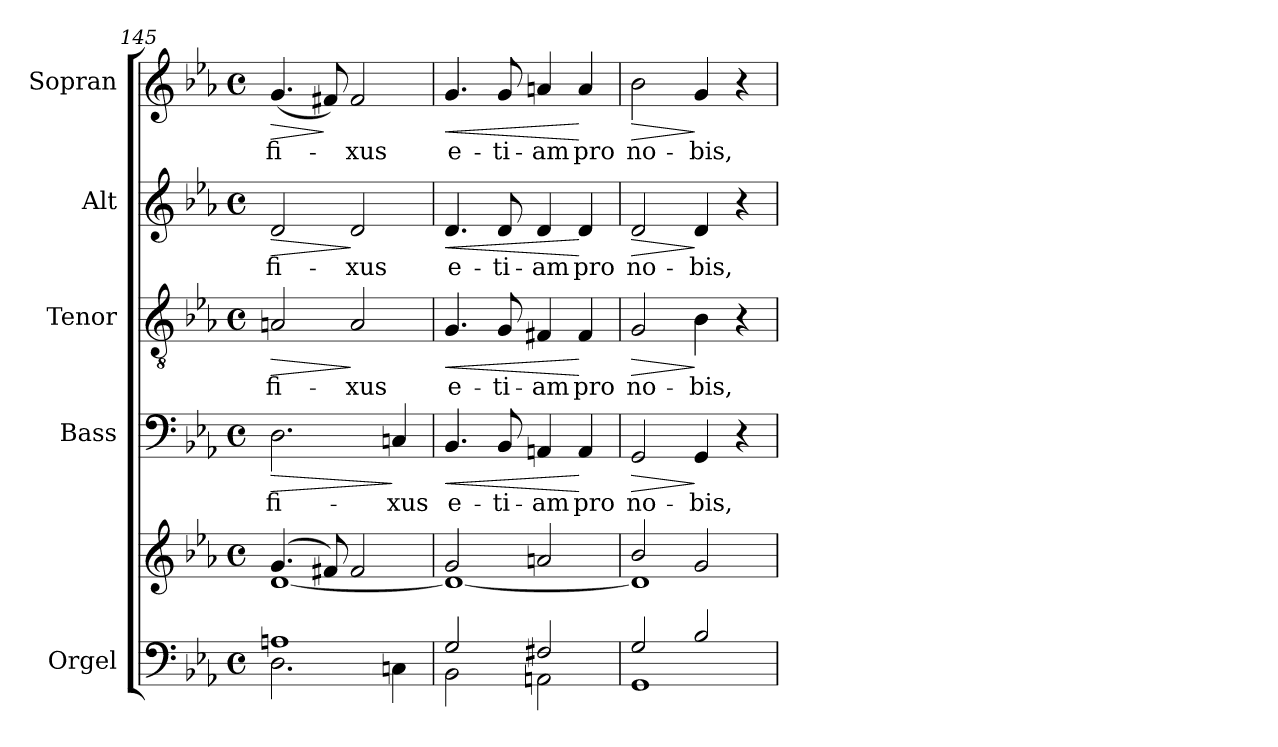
**kern	**kern	**kern	**text	**dynam	**kern	**text	**dynam	**kern	**text	**dynam	**kern	**text	**dynam
*part5	*part5	*part4	*part4	*part4	*part3	*part3	*part3	*part2	*part2	*part2	*part1	*part1	*part1
*staff6	*staff5	*staff4	*staff4	*staff4	*staff3	*staff3	*staff3	*staff2	*staff2	*staff2	*staff1	*staff1	*staff1
*I"Orgel	*	*I"Bass	*	*	*I"Tenor	*	*	*I"Alt	*	*	*I"Sopran	*	*
*I'Org.	*	*I'B.	*	*	*I'T.	*	*	*I'A.	*	*	*I'S.	*	*
*clefF4	*clefG2	*clefF4	*	*	*clefGv2	*	*	*clefG2	*	*	*clefG2	*	*
*k[b-e-a-]	*k[b-e-a-]	*k[b-e-a-]	*	*	*k[b-e-a-]	*	*	*k[b-e-a-]	*	*	*k[b-e-a-]	*	*
*E-:	*E-:	*E-:	*	*	*E-:	*	*	*E-:	*	*	*E-:	*	*
*M4/4	*M4/4	*M4/4	*	*	*M4/4	*	*	*M4/4	*	*	*M4/4	*	*
*met(c)	*met(c)	*met(c)	*	*	*met(c)	*	*	*met(c)	*	*	*met(c)	*	*
=145	=145	=145	=145	=145	=145	=145	=145	=145	=145	=145	=145	=145	=145
*^	*^	*	*	*	*	*	*	*	*	*	*	*	*
!	!	!	!	!	!LO:LY:b	!LO:HP:b	!	!LO:LY:b	!LO:HP:b	!	!LO:LY:b	!LO:HP:b	!	!LO:LY:b	!LO:HP:b
1An	2.D\	(4.g/	[<1d	2.D\	-fi-	>	2An/	-fi-	>	2d/	-fi-	>	(<4.g/	-fi-	>
.	.	8f#X/)	.	.	.	.	.	.	.	.	.	.	8f#X/)	.	]
!	!	!	!	!	!	!	!	!LO:LY:b	!	!	!LO:LY:b	!	!	!LO:LY:b	!
.	.	2f#/	.	.	.	.	2A/	-xus	]	2d/	-xus	]	2f#/	-xus	.
!	!	!	!	!	!LO:LY:b	!	!	!	!	!	!	!	!	!	!
.	4Cn\	.	.	4Cn/	-xus	]	.	.	.	.	.	.	.	.	.
=146	=146	=146	=146	=146	=146	=146	=146	=146	=146	=146	=146	=146	=146	=146	=146
!	!	!	!	!	!LO:LY:b	!LO:HP:b	!	!LO:LY:b	!LO:HP:b	!	!LO:LY:b	!LO:HP:b	!	!LO:LY:b	!LO:HP:b
2G/	2BB-\	2g/	1d_	4.BB-/	e-	<	4.G/	e-	<	4.d/	e-	<	4.g/	e-	<
!	!	!	!	!	!LO:LY:b	!	!	!LO:LY:b	!	!	!LO:LY:b	!	!	!LO:LY:b	!
.	.	.	.	8BB-/	-ti-	.	8G/	-ti-	.	8d/	-ti-	.	8g/	-ti-	.
!	!	!	!	!	!LO:LY:b	!	!	!LO:LY:b	!	!	!LO:LY:b	!	!	!LO:LY:b	!
2F#X/	2AAn\	2an/	.	4AAn/	-am	.	4F#X/	-am	.	4d/	-am	.	4an/	-am	.
!	!	!	!	!	!LO:LY:b	!	!	!LO:LY:b	!	!	!LO:LY:b	!	!	!LO:LY:b	!
.	.	.	.	4AA/	pro	[	4F#/	pro	[	4d/	pro	[	4a/	pro	[
=147	=147	=147	=147	=147	=147	=147	=147	=147	=147	=147	=147	=147	=147	=147	=147
!	!	!	!	!	!LO:LY:b	!LO:HP:b	!	!LO:LY:b	!LO:HP:b	!	!LO:LY:b	!LO:HP:b	!	!LO:LY:b	!LO:HP:b
2G/	1GG	2b-/	1d]	2GG/	no-	>	2G/	no-	>	2d/	no-	>	2b-\	no-	>
!	!	!	!	!	!LO:LY:b	!	!	!LO:LY:b	!	!	!LO:LY:b	!	!	!LO:LY:b	!
2B-/	.	2g/	.	4GG/	-bis,	]	4B-\	-bis,	]	4d/	-bis,	]	4g/	-bis,	]
.	.	.	.	4r	.	.	4r	.	.	4r	.	.	4r	.	.
*v	*v	*	*	*	*	*	*	*	*	*	*	*	*	*	*
*	*v	*v	*	*	*	*	*	*	*	*	*	*	*	*
=	=	=	=	=	=	=	=	=	=	=	=	=	=
*-	*-	*-	*-	*-	*-	*-	*-	*-	*-	*-	*-	*-	*-
